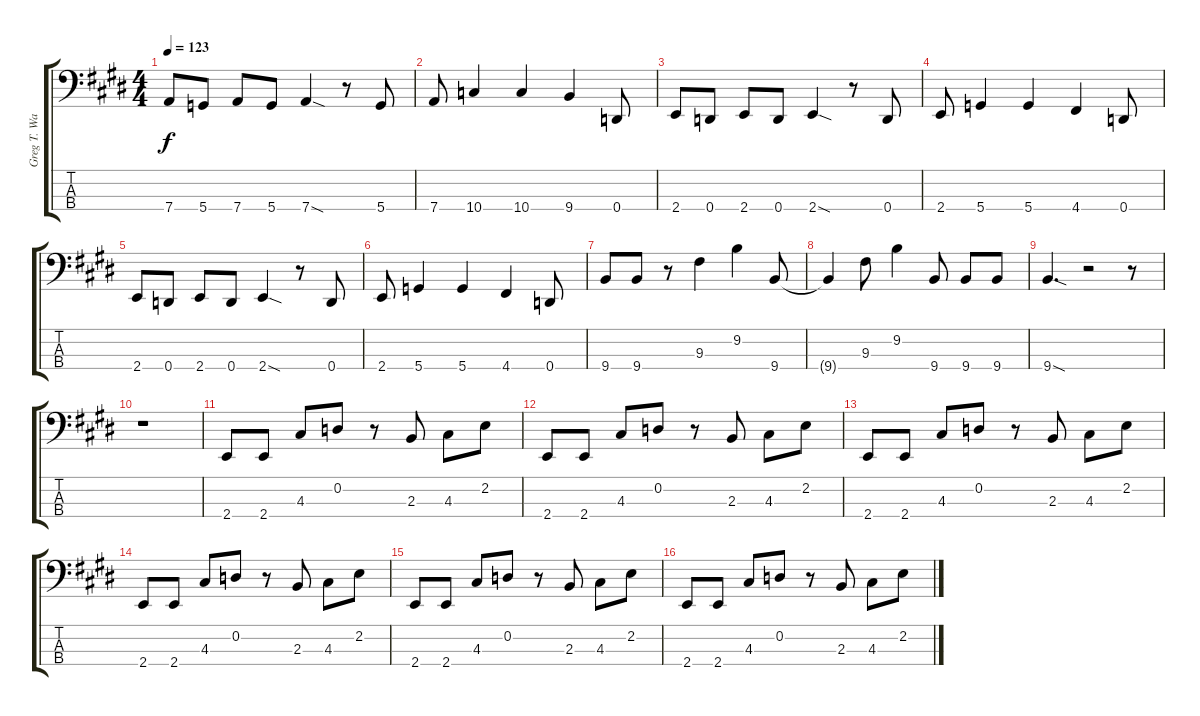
\track ("Greg T. Walker Bass" "Greg T. Wa") {instrument electricbassfinger}
\staff {score tabs}
\tuning (G2 D2 A1 D1) {hide}
\ts (4 4)
\tempo 123
\clef f4
\ks e
7.4.8{dy f} 5.4.8 7.4.8 5.4.8 7.4{sod}.4 r.8 5.4.8 |
7.4.8 10.4.4 10.4.4 9.4.4 0.4.8 |
2.4.8 0.4.8 2.4.8 0.4.8 2.4{sod}.4 r.8 0.4.8 |
2.4.8 5.4.4 5.4.4 4.4.4 0.4.8 |
2.4.8 0.4.8 2.4.8 0.4.8 2.4{sod}.4 r.8 0.4.8 |
2.4.8 5.4.4 5.4.4 4.4.4 0.4.8 |
9.4.8 9.4.8 r.8 9.3.4 9.2.4 9.4.8 |
9.4{t}.4 9.3.8 9.2.4 9.4.8 9.4.8 9.4.8 |
9.4{sod}.4{d} r.2 r.8 |
r.1 |
2.4.8 2.4.8 4.3.8 0.2.8 r.8 2.3.8 4.3.8 2.2.8 |
2.4.8 2.4.8 4.3.8 0.2.8 r.8 2.3.8 4.3.8 2.2.8 |
2.4.8 2.4.8 4.3.8 0.2.8 r.8 2.3.8 4.3.8 2.2.8 |
2.4.8 2.4.8 4.3.8 0.2.8 r.8 2.3.8 4.3.8 2.2.8 |
2.4.8 2.4.8 4.3.8 0.2.8 r.8 2.3.8 4.3.8 2.2.8 |
2.4.8 2.4.8 4.3.8 0.2.8 r.8 2.3.8 4.3.8 2.2.8
